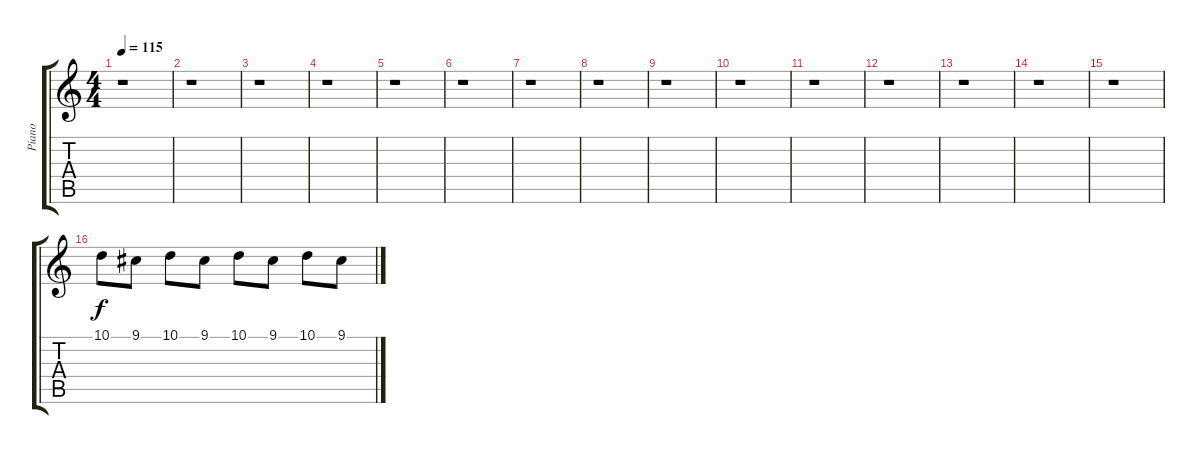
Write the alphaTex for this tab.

\track ("Piano" "Piano") {instrument honkytonkpiano}
\staff {score tabs}
\tuning (E4 B3 G3 D3 A2 E2) {hide}
\ts (4 4)
\tempo 115
\clef g2
\ks c
r.1{dy f} |
r.1 |
r.1 |
r.1 |
r.1 |
r.1 |
r.1 |
r.1 |
r.1 |
r.1 |
r.1 |
r.1 |
r.1 |
r.1 |
r.1 |
10.1.8 9.1.8 10.1.8 9.1.8 10.1.8 9.1.8 10.1.8 9.1.8
